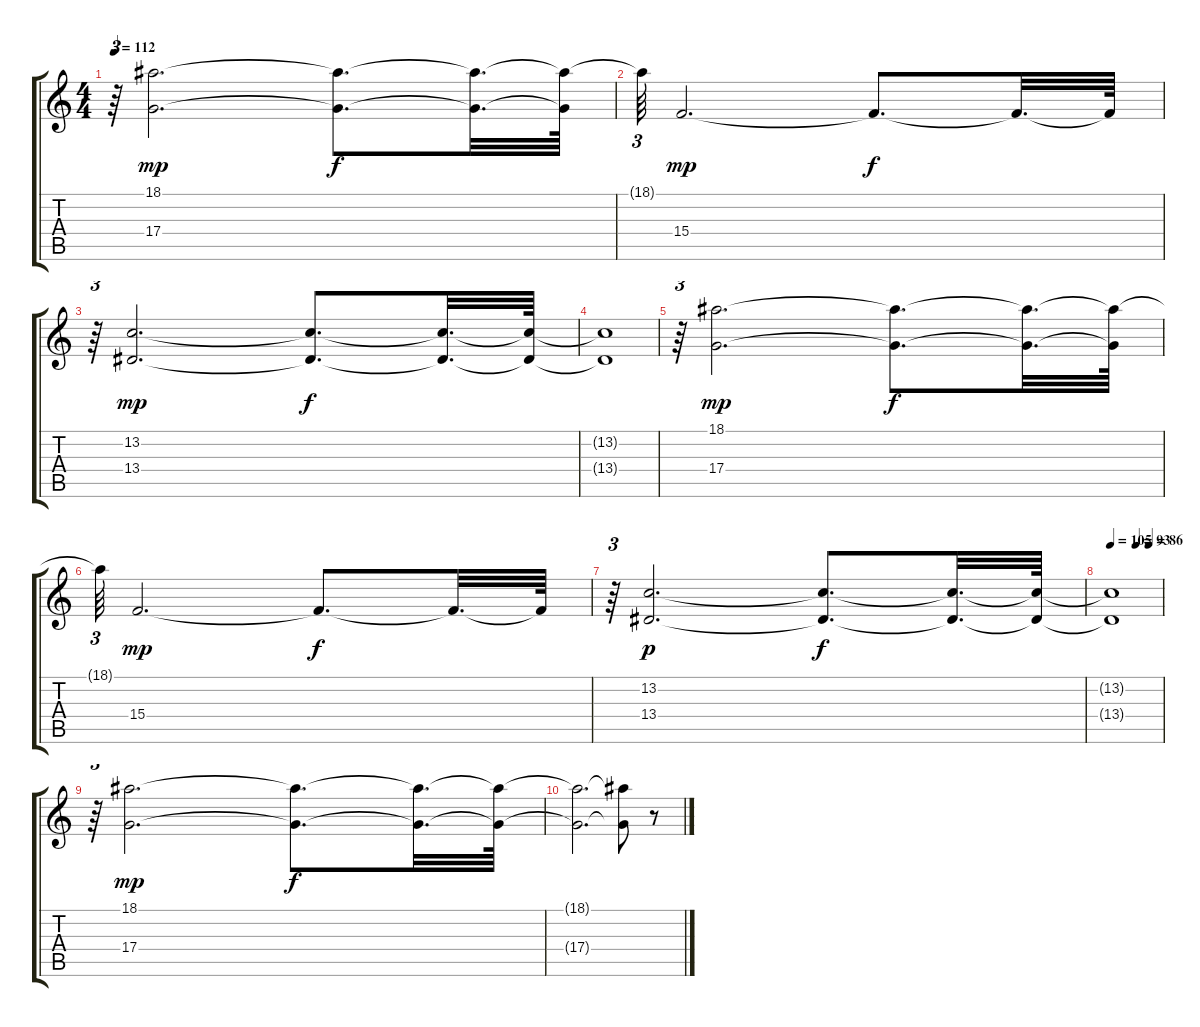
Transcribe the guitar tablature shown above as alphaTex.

\track "" {instrument stringensemble2}
\staff {score tabs}
\tuning (E4 B3 G3 D3 A2 E2) {hide}
\ts (4 4)
\tempo 112
\clef g2
\ks c
r.64{tu (3 2) dy f} (18.1 17.4).2{d dy mp volume 11} (18.1{t} 17.4{t}).8{d dy f} (18.1{t} 17.4{t}).32{d} (18.1{t} 17.4{t}).64 |
18.1{t}.64{tu (3 2)} 15.4.2{d dy mp} 15.4{t}.8{d dy f} 15.4{t}.32{d} 15.4{t}.64 |
r.64{tu (3 2)} (13.2 13.4).2{d dy mp} (13.2{t} 13.4{t}).8{d dy f} (13.2{t} 13.4{t}).32{d} (13.2{t} 13.4{t}).64 |
(13.2{t} 13.4{t}).1 |
r.64{tu (3 2)} (18.1 17.4).2{d dy mp} (18.1{t} 17.4{t}).8{d dy f} (18.1{t} 17.4{t}).32{d} (18.1{t} 17.4{t}).64 |
18.1{t}.64{tu (3 2)} 15.4.2{d dy mp} 15.4{t}.8{d dy f} 15.4{t}.32{d} 15.4{t}.64 |
r.64{tu (3 2)} (13.2 13.4).2{d dy p} (13.2{t} 13.4{t}).8{d dy f} (13.2{t} 13.4{t}).32{d} (13.2{t} 13.4{t}).64 |
\tempo 105
\tempo (93 0.5)
\tempo (86 0.75)
(13.2{t} 13.4{t}).1 |
r.64{tu (3 2)} (18.1 17.4).2{d dy mp volume 9} (18.1{t} 17.4{t}).8{d dy f} (18.1{t} 17.4{t}).32{d} (18.1{t} 17.4{t}).64 |
(18.1{t} 17.4{t}).2{d} (18.1{t} 17.4{t}).8 r.8
